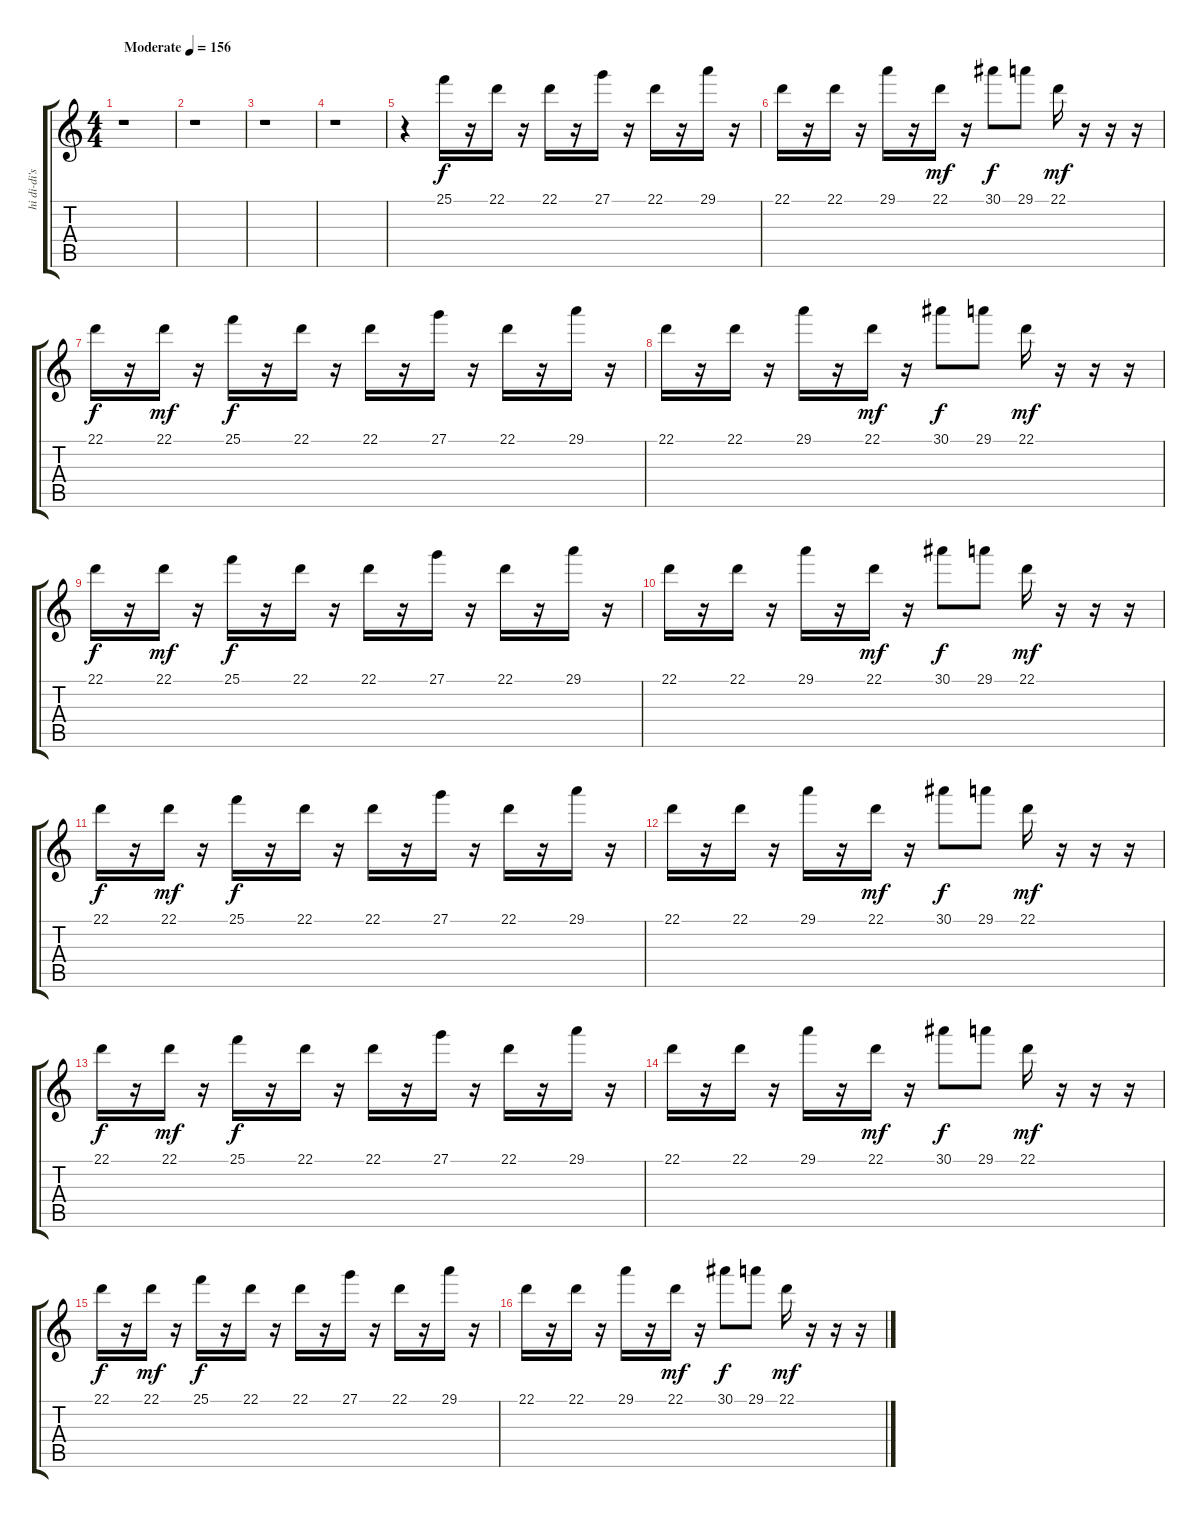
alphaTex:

\track ("hi di-di's" "hi di-di's") {instrument dulcimer}
\staff {score tabs}
\tuning (E4 B3 G3 D3 A2 E2) {hide}
\ts (4 4)
\tempo (156 "Moderate")
\clef g2
\ks c
r.1{dy f instrument dulcimer} |
r.1 |
r.1 |
r.1 |
r.4 25.1.16{volume 1} r.16 22.1.16{volume 2} r.16 22.1.16{volume 2} r.16 27.1.16{volume 3} r.16 22.1.16{volume 3} r.16 29.1.16{volume 3} r.16 |
22.1.16{volume 4} r.16 22.1.16 r.16 29.1.16{volume 4} r.16 22.1.16{dy mf volume 4} r.16 30.1.8{dy f volume 4} 29.1.8 22.1.16{dy mf volume 4} r.16 r.16 r.16 |
22.1.16{dy f} r.16 22.1.16{dy mf volume 5} r.16 25.1.16{dy f volume 5} r.16 22.1.16{volume 5} r.16 22.1.16{volume 6} r.16 27.1.16{volume 6} r.16 22.1.16{volume 6} r.16 29.1.16 r.16 |
22.1.16{volume 7} r.16 22.1.16{volume 8} r.16 29.1.16{volume 8} r.16 22.1.16{dy mf volume 8} r.16 30.1.8{dy f volume 10} 29.1.8{volume 10} 22.1.16{dy mf volume 11} r.16 r.16{volume 11} r.16 |
22.1.16{dy f volume 11} r.16 22.1.16{dy mf volume 12} r.16 25.1.16{dy f volume 12} r.16 22.1.16{volume 12} r.16 22.1.16 r.16 27.1.16{volume 12} r.16 22.1.16{volume 13} r.16 29.1.16{volume 13} r.16 |
22.1.16{volume 13} r.16 22.1.16{volume 14} r.16 29.1.16{volume 14} r.16 22.1.16{dy mf volume 15} r.16 30.1.8{dy f volume 15} 29.1.8{volume 16} 22.1.16{dy mf volume 16} r.16 r.16 r.16 |
22.1.16{dy f} r.16 22.1.16{dy mf} r.16 25.1.16{dy f} r.16 22.1.16 r.16 22.1.16 r.16 27.1.16 r.16 22.1.16 r.16 29.1.16 r.16 |
22.1.16 r.16 22.1.16 r.16 29.1.16 r.16 22.1.16{dy mf} r.16 30.1.8{dy f} 29.1.8 22.1.16{dy mf} r.16 r.16 r.16 |
22.1.16{dy f} r.16 22.1.16{dy mf} r.16 25.1.16{dy f} r.16 22.1.16 r.16 22.1.16 r.16 27.1.16 r.16 22.1.16 r.16 29.1.16 r.16 |
22.1.16 r.16 22.1.16 r.16 29.1.16 r.16 22.1.16{dy mf} r.16 30.1.8{dy f} 29.1.8 22.1.16{dy mf} r.16 r.16 r.16 |
22.1.16{dy f} r.16 22.1.16{dy mf} r.16 25.1.16{dy f} r.16 22.1.16 r.16 22.1.16 r.16 27.1.16 r.16 22.1.16 r.16 29.1.16 r.16 |
22.1.16 r.16 22.1.16 r.16 29.1.16 r.16 22.1.16{dy mf} r.16 30.1.8{dy f} 29.1.8 22.1.16{dy mf} r.16 r.16 r.16
